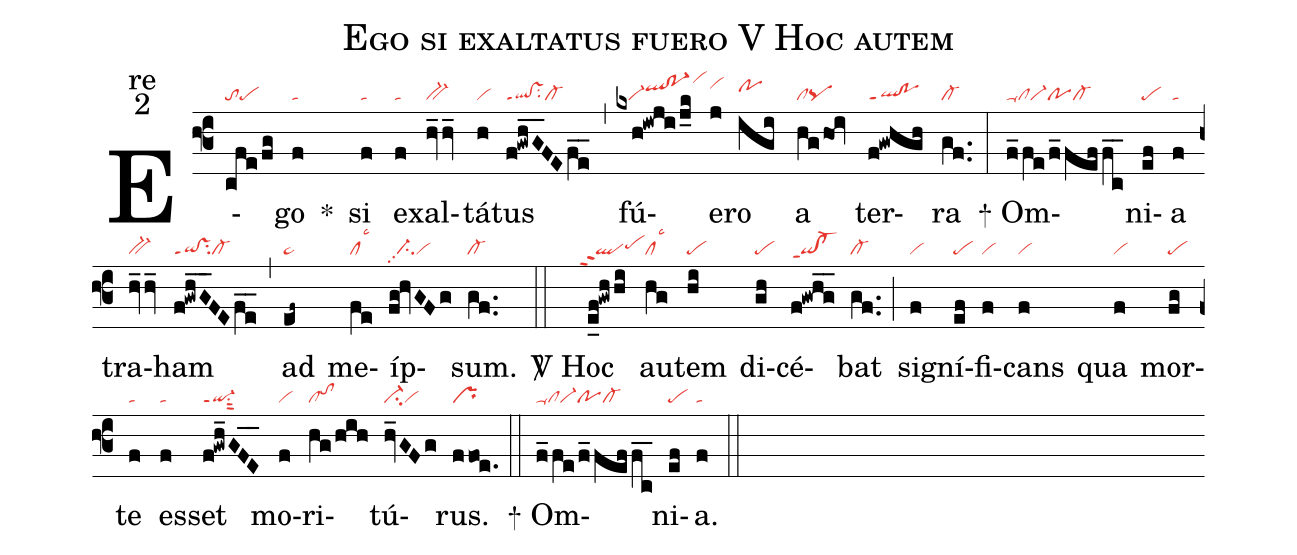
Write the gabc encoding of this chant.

name:Ego si exaltatus fuero V Hoc autem;
office-part:re;
mode:2;
nabc-lines:1;
%%
(f3) E(cfe/fg|tope)go(f|ta) <sp>*</sp>() si(f|ta) e(f|ta)xal(hv_hv_|bv-)tá(h|vi)tus(f!gwhG__FEfe__|ql!vsppt1su2cl-) (,) fú(kxh!iwji/j_k|///vi-qlhi!po-1hivihl)e(j|vihj)ro(igi|pohi) a(hg/hoi|clpq) ter(f!gwhgh|ql!poppt1)ra(gf..|cl-) (:)

<sp>+</sp> Om(f_/fe/f_/fef/fc__|clppu1vi-pocl-)ni(ef|pe)a(f|ta) tra(hv_hv_|bv-)ham(f!gwhG__FEfe__|qi!vsppt1su2cl-) (,) ad(ef~|pe~) me(fe|cllsc3)íp(fg!hvGFg|//ci-pp2vi)sum.(gf..|cl-) (::)

<sp>V/</sp> Hoc(e_f!gwh/hi|``qlppt2pehh) au(hg|cllsc3)tem(hi|pe) di(gh|pe)cé(f!gwhg__|qi!cl-ppt1)bat(gf..|cl-) (;) sig(f|vi)ní(ef|pe)fi(f|vi)cans(f|vi) qua(f|vi) mor(fg|pe)te(f|ta) es(f|ta)set(f!gwh_GFE__|qi-ppt1su1sut2) mo(f|vi)ri(hg/hih|cltohi)tú(hv_GFg|ci-vi)rus.(ffoe.|pr) (::)

<sp>+</sp> Om(f_/fe/f_/fef/fc__|clppu1vi-pocl-)ni(ef|pe)a.(f|ta) (::)
